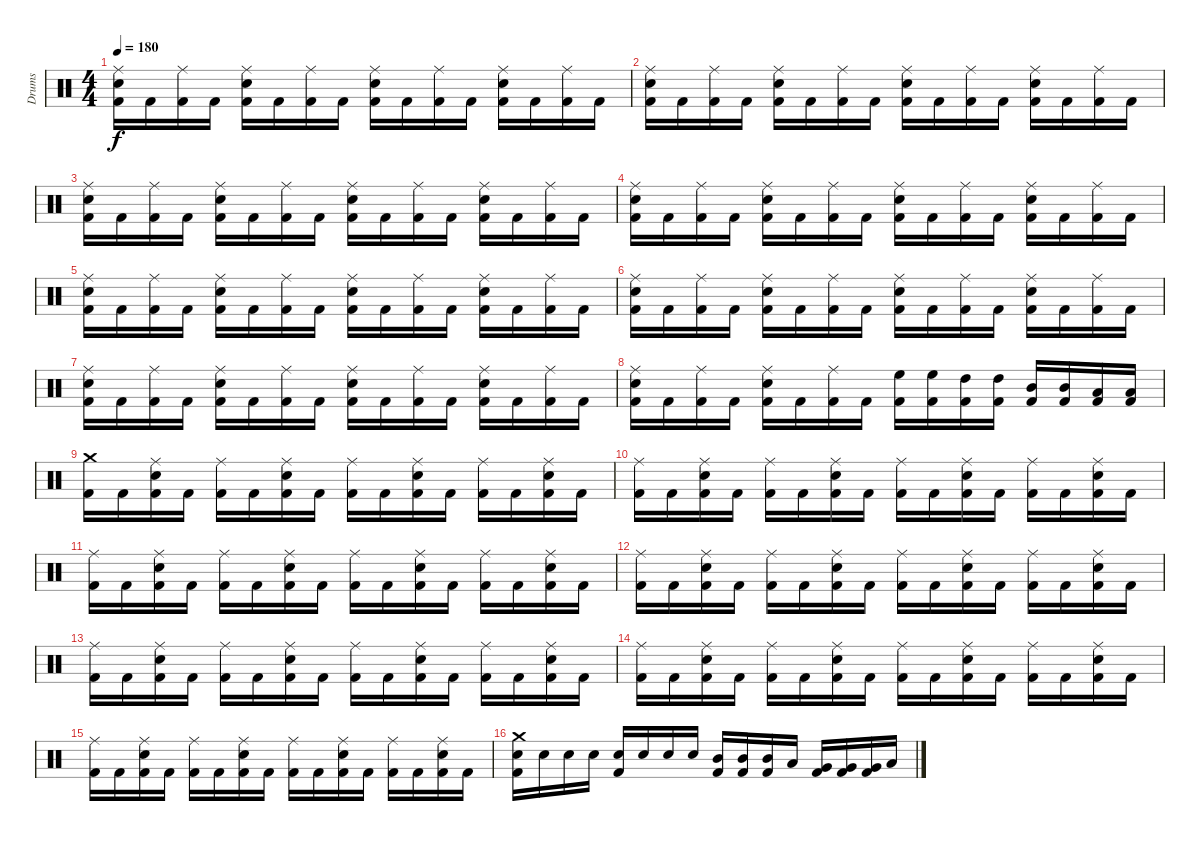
\track ("Drums" "Drums") {instrument percussion}
\staff {score}
\articulation defaults
\ts (4 4)
\tempo 180
\clef neutral
\ks c
("Kick (hit) 2" "Snare (hit) 2" "Ride (middle)").16{dy f} "Kick (hit) 2".16 ("Kick (hit) 2" "Ride (middle)").16 "Kick (hit) 2".16 ("Kick (hit) 2" "Snare (hit) 2" "Ride (middle)").16 "Kick (hit) 2".16 ("Kick (hit) 2" "Ride (middle)").16 "Kick (hit) 2".16 ("Kick (hit) 2" "Snare (hit) 2" "Ride (middle)").16 "Kick (hit) 2".16 ("Kick (hit) 2" "Ride (middle)").16 "Kick (hit) 2".16 ("Kick (hit) 2" "Snare (hit) 2" "Ride (middle)").16 "Kick (hit) 2".16 ("Kick (hit) 2" "Ride (middle)").16 "Kick (hit) 2".16 |
("Kick (hit) 2" "Snare (hit) 2" "Ride (middle)").16 "Kick (hit) 2".16 ("Kick (hit) 2" "Ride (middle)").16 "Kick (hit) 2".16 ("Kick (hit) 2" "Snare (hit) 2" "Ride (middle)").16 "Kick (hit) 2".16 ("Kick (hit) 2" "Ride (middle)").16 "Kick (hit) 2".16 ("Kick (hit) 2" "Snare (hit) 2" "Ride (middle)").16 "Kick (hit) 2".16 ("Kick (hit) 2" "Ride (middle)").16 "Kick (hit) 2".16 ("Kick (hit) 2" "Snare (hit) 2" "Ride (middle)").16 "Kick (hit) 2".16 ("Kick (hit) 2" "Ride (middle)").16 "Kick (hit) 2".16 |
("Kick (hit) 2" "Snare (hit) 2" "Ride (middle)").16 "Kick (hit) 2".16 ("Kick (hit) 2" "Ride (middle)").16 "Kick (hit) 2".16 ("Kick (hit) 2" "Snare (hit) 2" "Ride (middle)").16 "Kick (hit) 2".16 ("Kick (hit) 2" "Ride (middle)").16 "Kick (hit) 2".16 ("Kick (hit) 2" "Snare (hit) 2" "Ride (middle)").16 "Kick (hit) 2".16 ("Kick (hit) 2" "Ride (middle)").16 "Kick (hit) 2".16 ("Kick (hit) 2" "Snare (hit) 2" "Ride (middle)").16 "Kick (hit) 2".16 ("Kick (hit) 2" "Ride (middle)").16 "Kick (hit) 2".16 |
("Kick (hit) 2" "Snare (hit) 2" "Ride (middle)").16 "Kick (hit) 2".16 ("Kick (hit) 2" "Ride (middle)").16 "Kick (hit) 2".16 ("Kick (hit) 2" "Snare (hit) 2" "Ride (middle)").16 "Kick (hit) 2".16 ("Kick (hit) 2" "Ride (middle)").16 "Kick (hit) 2".16 ("Kick (hit) 2" "Snare (hit) 2" "Ride (middle)").16 "Kick (hit) 2".16 ("Kick (hit) 2" "Ride (middle)").16 "Kick (hit) 2".16 ("Kick (hit) 2" "Snare (hit) 2" "Ride (middle)").16 "Kick (hit) 2".16 ("Kick (hit) 2" "Ride (middle)").16 "Kick (hit) 2".16 |
("Kick (hit) 2" "Snare (hit) 2" "Ride (middle)").16 "Kick (hit) 2".16 ("Kick (hit) 2" "Ride (middle)").16 "Kick (hit) 2".16 ("Kick (hit) 2" "Snare (hit) 2" "Ride (middle)").16 "Kick (hit) 2".16 ("Kick (hit) 2" "Ride (middle)").16 "Kick (hit) 2".16 ("Kick (hit) 2" "Snare (hit) 2" "Ride (middle)").16 "Kick (hit) 2".16 ("Kick (hit) 2" "Ride (middle)").16 "Kick (hit) 2".16 ("Kick (hit) 2" "Snare (hit) 2" "Ride (middle)").16 "Kick (hit) 2".16 ("Kick (hit) 2" "Ride (middle)").16 "Kick (hit) 2".16 |
("Kick (hit) 2" "Snare (hit) 2" "Ride (middle)").16 "Kick (hit) 2".16 ("Kick (hit) 2" "Ride (middle)").16 "Kick (hit) 2".16 ("Kick (hit) 2" "Snare (hit) 2" "Ride (middle)").16 "Kick (hit) 2".16 ("Kick (hit) 2" "Ride (middle)").16 "Kick (hit) 2".16 ("Kick (hit) 2" "Snare (hit) 2" "Ride (middle)").16 "Kick (hit) 2".16 ("Kick (hit) 2" "Ride (middle)").16 "Kick (hit) 2".16 ("Kick (hit) 2" "Snare (hit) 2" "Ride (middle)").16 "Kick (hit) 2".16 ("Kick (hit) 2" "Ride (middle)").16 "Kick (hit) 2".16 |
("Kick (hit) 2" "Snare (hit) 2" "Ride (middle)").16 "Kick (hit) 2".16 ("Kick (hit) 2" "Ride (middle)").16 "Kick (hit) 2".16 ("Kick (hit) 2" "Snare (hit) 2" "Ride (middle)").16 "Kick (hit) 2".16 ("Kick (hit) 2" "Ride (middle)").16 "Kick (hit) 2".16 ("Kick (hit) 2" "Snare (hit) 2" "Ride (middle)").16 "Kick (hit) 2".16 ("Kick (hit) 2" "Ride (middle)").16 "Kick (hit) 2".16 ("Kick (hit) 2" "Snare (hit) 2" "Ride (middle)").16 "Kick (hit) 2".16 ("Kick (hit) 2" "Ride (middle)").16 "Kick (hit) 2".16 |
("Kick (hit) 2" "Snare (hit) 2" "Ride (middle)").16 "Kick (hit) 2".16 ("Kick (hit) 2" "Ride (middle)").16 "Kick (hit) 2".16 ("Kick (hit) 2" "Snare (hit) 2" "Ride (middle)").16 "Kick (hit) 2".16 ("Kick (hit) 2" "Ride (middle)").16 "Kick (hit) 2".16 ("Kick (hit) 2" "High Floor Tom (hit)").16 ("Kick (hit) 2" "High Floor Tom (hit)").16 ("Kick (hit) 2" "High Tom (hit)").16 ("Kick (hit) 2" "High Tom (hit)").16 ("Kick (hit) 2" "Mid Tom (hit)").16 ("Kick (hit) 2" "Mid Tom (hit)").16 ("Kick (hit) 2" "Low Tom (hit)").16 ("Kick (hit) 2" "Low Tom (hit)").16 |
("Kick (hit) 2" "Crash medium (hit)").16 "Kick (hit) 2".16 ("Kick (hit) 2" "Snare (hit) 2" "Ride (middle)").16 "Kick (hit) 2".16 ("Kick (hit) 2" "Ride (middle)").16 "Kick (hit) 2".16 ("Kick (hit) 2" "Snare (hit) 2" "Ride (middle)").16 "Kick (hit) 2".16 ("Kick (hit) 2" "Ride (middle)").16 "Kick (hit) 2".16 ("Kick (hit) 2" "Snare (hit) 2" "Ride (middle)").16 "Kick (hit) 2".16 ("Kick (hit) 2" "Ride (middle)").16 "Kick (hit) 2".16 ("Kick (hit) 2" "Snare (hit) 2" "Ride (middle)").16 "Kick (hit) 2".16 |
("Kick (hit) 2" "Ride (middle)").16 "Kick (hit) 2".16 ("Kick (hit) 2" "Snare (hit) 2" "Ride (middle)").16 "Kick (hit) 2".16 ("Kick (hit) 2" "Ride (middle)").16 "Kick (hit) 2".16 ("Kick (hit) 2" "Snare (hit) 2" "Ride (middle)").16 "Kick (hit) 2".16 ("Kick (hit) 2" "Ride (middle)").16 "Kick (hit) 2".16 ("Kick (hit) 2" "Snare (hit) 2" "Ride (middle)").16 "Kick (hit) 2".16 ("Kick (hit) 2" "Ride (middle)").16 "Kick (hit) 2".16 ("Kick (hit) 2" "Snare (hit) 2" "Ride (middle)").16 "Kick (hit) 2".16 |
("Kick (hit) 2" "Ride (middle)").16 "Kick (hit) 2".16 ("Kick (hit) 2" "Snare (hit) 2" "Ride (middle)").16 "Kick (hit) 2".16 ("Kick (hit) 2" "Ride (middle)").16 "Kick (hit) 2".16 ("Kick (hit) 2" "Snare (hit) 2" "Ride (middle)").16 "Kick (hit) 2".16 ("Kick (hit) 2" "Ride (middle)").16 "Kick (hit) 2".16 ("Kick (hit) 2" "Snare (hit) 2" "Ride (middle)").16 "Kick (hit) 2".16 ("Kick (hit) 2" "Ride (middle)").16 "Kick (hit) 2".16 ("Kick (hit) 2" "Snare (hit) 2" "Ride (middle)").16 "Kick (hit) 2".16 |
("Kick (hit) 2" "Ride (middle)").16 "Kick (hit) 2".16 ("Kick (hit) 2" "Snare (hit) 2" "Ride (middle)").16 "Kick (hit) 2".16 ("Kick (hit) 2" "Ride (middle)").16 "Kick (hit) 2".16 ("Kick (hit) 2" "Snare (hit) 2" "Ride (middle)").16 "Kick (hit) 2".16 ("Kick (hit) 2" "Ride (middle)").16 "Kick (hit) 2".16 ("Kick (hit) 2" "Snare (hit) 2" "Ride (middle)").16 "Kick (hit) 2".16 ("Kick (hit) 2" "Ride (middle)").16 "Kick (hit) 2".16 ("Kick (hit) 2" "Snare (hit) 2" "Ride (middle)").16 "Kick (hit) 2".16 |
("Kick (hit) 2" "Ride (middle)").16 "Kick (hit) 2".16 ("Kick (hit) 2" "Snare (hit) 2" "Ride (middle)").16 "Kick (hit) 2".16 ("Kick (hit) 2" "Ride (middle)").16 "Kick (hit) 2".16 ("Kick (hit) 2" "Snare (hit) 2" "Ride (middle)").16 "Kick (hit) 2".16 ("Kick (hit) 2" "Ride (middle)").16 "Kick (hit) 2".16 ("Kick (hit) 2" "Snare (hit) 2" "Ride (middle)").16 "Kick (hit) 2".16 ("Kick (hit) 2" "Ride (middle)").16 "Kick (hit) 2".16 ("Kick (hit) 2" "Snare (hit) 2" "Ride (middle)").16 "Kick (hit) 2".16 |
("Kick (hit) 2" "Ride (middle)").16 "Kick (hit) 2".16 ("Kick (hit) 2" "Snare (hit) 2" "Ride (middle)").16 "Kick (hit) 2".16 ("Kick (hit) 2" "Ride (middle)").16 "Kick (hit) 2".16 ("Kick (hit) 2" "Snare (hit) 2" "Ride (middle)").16 "Kick (hit) 2".16 ("Kick (hit) 2" "Ride (middle)").16 "Kick (hit) 2".16 ("Kick (hit) 2" "Snare (hit) 2" "Ride (middle)").16 "Kick (hit) 2".16 ("Kick (hit) 2" "Ride (middle)").16 "Kick (hit) 2".16 ("Kick (hit) 2" "Snare (hit) 2" "Ride (middle)").16 "Kick (hit) 2".16 |
("Kick (hit) 2" "Ride (middle)").16 "Kick (hit) 2".16 ("Kick (hit) 2" "Snare (hit) 2" "Ride (middle)").16 "Kick (hit) 2".16 ("Kick (hit) 2" "Ride (middle)").16 "Kick (hit) 2".16 ("Kick (hit) 2" "Snare (hit) 2" "Ride (middle)").16 "Kick (hit) 2".16 ("Kick (hit) 2" "Ride (middle)").16 "Kick (hit) 2".16 ("Kick (hit) 2" "Snare (hit) 2" "Ride (middle)").16 "Kick (hit) 2".16 ("Kick (hit) 2" "Ride (middle)").16 "Kick (hit) 2".16 ("Kick (hit) 2" "Snare (hit) 2" "Ride (middle)").16 "Kick (hit) 2".16 |
("Kick (hit) 2" "Snare (hit) 2" "Crash medium (hit)").16 "Snare (hit) 2".16 "Snare (hit) 2".16 "Snare (hit) 2".16 ("Kick (hit) 2" "Snare (hit) 2").16 "Snare (hit) 2".16 "Snare (hit) 2".16 "Snare (hit) 2".16 ("Kick (hit) 2" "Mid Tom (hit)").16 ("Kick (hit) 2" "Mid Tom (hit)").16 ("Kick (hit) 2" "Mid Tom (hit)").16 "Low Tom (hit)".16 ("Kick (hit) 2" "Very Low Tom (hit)").16 ("Kick (hit) 2" "Very Low Tom (hit)").16 ("Kick (hit) 2" "Very Low Tom (hit)").16 "Low Floor Tom (hit)".16
